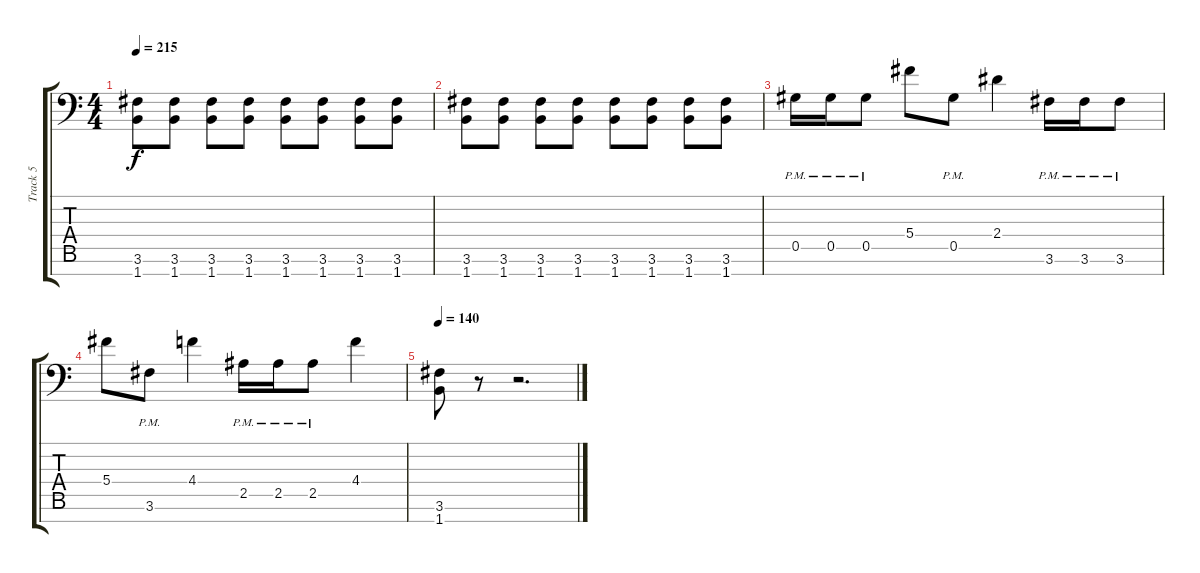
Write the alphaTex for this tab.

\track ("Track 5" "Track 5") {instrument overdrivenguitar}
\staff {score tabs}
\tuning (Eb4 Bb3 Gb3 Db3 Ab2 Eb2 Bb1) {hide}
\ts (4 4)
\tempo 215
\clef f4
\ks c
(3.6 1.7).8{dy f} (3.6 1.7).8 (3.6 1.7).8 (3.6 1.7).8 (3.6 1.7).8 (3.6 1.7).8 (3.6 1.7).8 (3.6 1.7).8 |
(3.6 1.7).8 (3.6 1.7).8 (3.6 1.7).8 (3.6 1.7).8 (3.6 1.7).8 (3.6 1.7).8 (3.6 1.7).8 (3.6 1.7).8 |
0.5{pm}.16 0.5{pm}.16 0.5{pm}.8 5.4.8 0.5{pm}.8 2.4.4 3.6{pm}.16 3.6{pm}.16 3.6{pm}.8 |
5.4.8 3.6{pm}.8 4.4.4 2.5{pm}.16 2.5{pm}.16 2.5{pm}.8 4.4.4 |
\tempo 140
(3.6 1.7).8 r.8 r.2{d}
